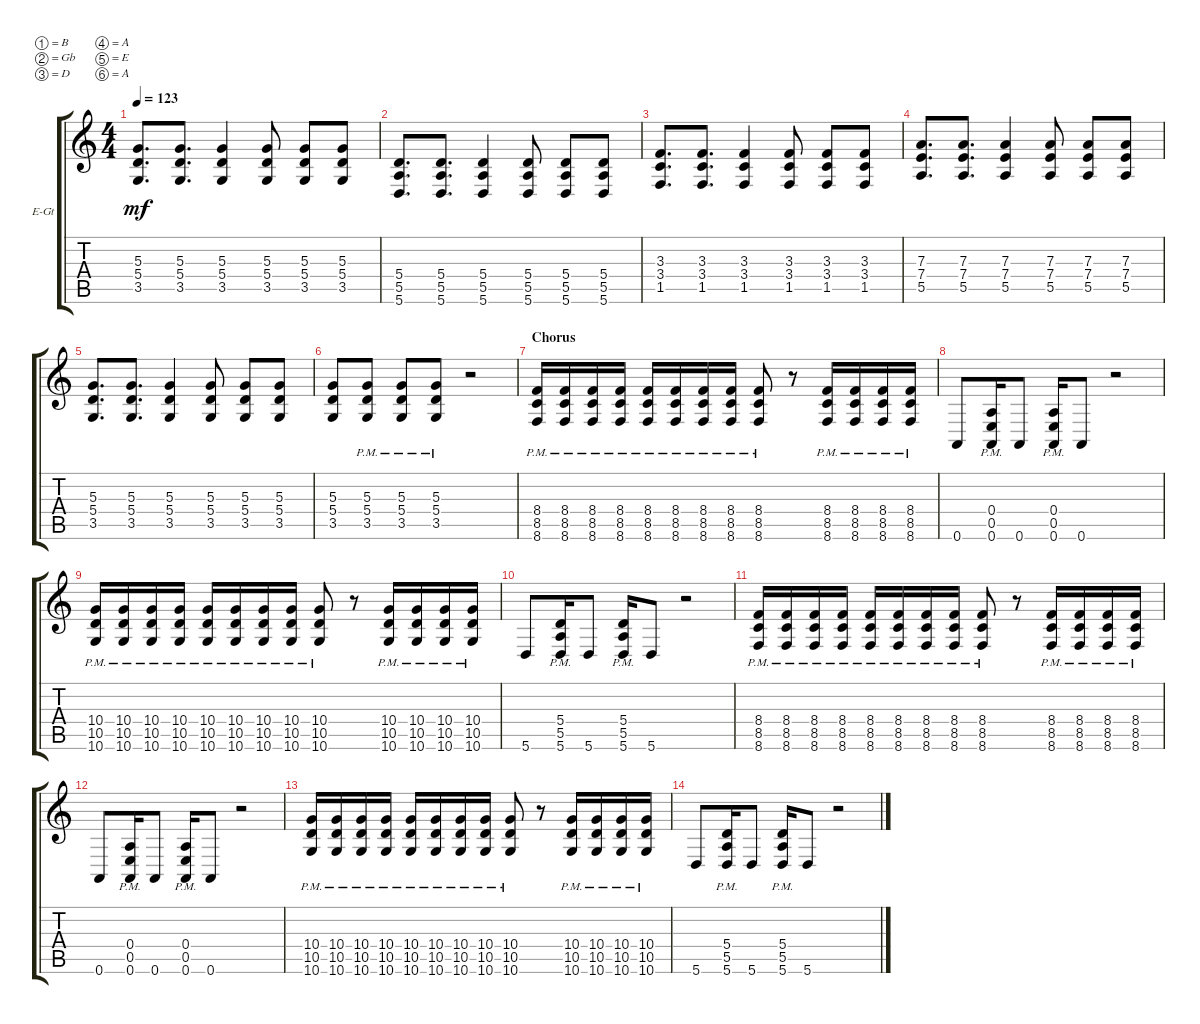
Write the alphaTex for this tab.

\bracketExtendMode groupsimilarinstruments
\firstSystemTrackNameOrientation horizontal
\otherSystemsTrackNameOrientation horizontal
\track ("Rhythm Guitar 1" "E-Gt") {instrument distortionguitar}
\staff {score tabs}
\tuning (B3 Gb3 D3 A2 E2 A1)
\ts (4 4)
\tempo 123
\clef g2
\ks aminor
(3.5 5.4 5.3).8{d dy mf} (3.5 5.4 5.3).8{d} (3.5 5.4 5.3).4 (3.5 5.4 5.3).8 (3.5 5.4 5.3).8 (3.5 5.4 5.3).8 |
(5.6 5.5 5.4).8{d} (5.6 5.5 5.4).8{d} (5.6 5.5 5.4).4 (5.6 5.5 5.4).8 (5.6 5.5 5.4).8 (5.6 5.5 5.4).8 |
(1.5 3.4 3.3).8{d} (1.5 3.4 3.3).8{d} (1.5 3.4 3.3).4 (1.5 3.4 3.3).8 (1.5 3.4 3.3).8 (1.5 3.3 3.4).8 |
(5.5 7.4 7.3).8{d} (5.5 7.4 7.3).8{d} (5.5 7.4 7.3).4 (5.5 7.4 7.3).8 (5.5 7.4 7.3).8 (5.5 7.4 7.3).8 |
(3.5 5.4 5.3).8{d} (3.5 5.4 5.3).8{d} (3.5 5.4 5.3).4 (3.5 5.4 5.3).8 (3.5 5.4 5.3).8 (3.5 5.4 5.3).8 |
(3.5 5.4 5.3).8 (3.5{pm} 5.4{pm} 5.3{pm}).8 (3.5{pm} 5.4{pm} 5.3{pm}).8 (3.5{pm} 5.4{pm} 5.3{pm}).8 r.2 |
\section ("" "Chorus")
(8.6{pm} 8.5{pm} 8.4{pm}).16 (8.6{pm} 8.5{pm} 8.4{pm}).16 (8.6{pm} 8.5{pm} 8.4{pm}).16 (8.6{pm} 8.5{pm} 8.4{pm}).16 (8.6{pm} 8.5{pm} 8.4{pm}).16 (8.6{pm} 8.5{pm} 8.4{pm}).16 (8.6{pm} 8.5{pm} 8.4{pm}).16 (8.6{pm} 8.5{pm} 8.4{pm}).16 (8.4{pm} 8.5{pm} 8.6{pm}).8 r.8 (8.6{pm} 8.5{pm} 8.4{pm}).16 (8.6{pm} 8.5{pm} 8.4{pm}).16 (8.6{pm} 8.5{pm} 8.4{pm}).16 (8.6{pm} 8.5{pm} 8.4{pm}).16 |
0.6.8 (0.6{pm} 0.5{pm} 0.4{pm}).16 0.6.8 (0.6{pm} 0.4{pm} 0.5{pm}).16 0.6.8 r.2 |
(10.6{pm} 10.5{pm} 10.4{pm}).16 (10.6{pm} 10.5{pm} 10.4{pm}).16 (10.6{pm} 10.5{pm} 10.4{pm}).16 (10.6{pm} 10.5{pm} 10.4{pm}).16 (10.6{pm} 10.5{pm} 10.4{pm}).16 (10.6{pm} 10.5{pm} 10.4{pm}).16 (10.6{pm} 10.5{pm} 10.4{pm}).16 (10.6{pm} 10.5{pm} 10.4{pm}).16 (10.4{pm} 10.5{pm} 10.6{pm}).8 r.8 (10.6{pm} 10.5{pm} 10.4{pm}).16 (10.6{pm} 10.5{pm} 10.4{pm}).16 (10.6{pm} 10.5{pm} 10.4{pm}).16 (10.6{pm} 10.5{pm} 10.4{pm}).16 |
5.6.8 (5.6{pm} 5.5{pm} 5.4{pm}).16 5.6.8 (5.6{pm} 5.4{pm} 5.5{pm}).16 5.6.8 r.2 |
(8.6{pm} 8.5{pm} 8.4{pm}).16 (8.6{pm} 8.5{pm} 8.4{pm}).16 (8.6{pm} 8.5{pm} 8.4{pm}).16 (8.6{pm} 8.5{pm} 8.4{pm}).16 (8.6{pm} 8.5{pm} 8.4{pm}).16 (8.6{pm} 8.5{pm} 8.4{pm}).16 (8.6{pm} 8.5{pm} 8.4{pm}).16 (8.6{pm} 8.5{pm} 8.4{pm}).16 (8.4{pm} 8.5{pm} 8.6{pm}).8 r.8 (8.6{pm} 8.5{pm} 8.4{pm}).16 (8.6{pm} 8.5{pm} 8.4{pm}).16 (8.6{pm} 8.5{pm} 8.4{pm}).16 (8.6{pm} 8.5{pm} 8.4{pm}).16 |
0.6.8 (0.6{pm} 0.5{pm} 0.4{pm}).16 0.6.8 (0.6{pm} 0.4{pm} 0.5{pm}).16 0.6.8 r.2 |
(10.6{pm} 10.5{pm} 10.4{pm}).16 (10.6{pm} 10.5{pm} 10.4{pm}).16 (10.6{pm} 10.5{pm} 10.4{pm}).16 (10.6{pm} 10.5{pm} 10.4{pm}).16 (10.6{pm} 10.5{pm} 10.4{pm}).16 (10.6{pm} 10.5{pm} 10.4{pm}).16 (10.6{pm} 10.5{pm} 10.4{pm}).16 (10.6{pm} 10.5{pm} 10.4{pm}).16 (10.4{pm} 10.5{pm} 10.6{pm}).8 r.8 (10.6{pm} 10.5{pm} 10.4{pm}).16 (10.6{pm} 10.5{pm} 10.4{pm}).16 (10.6{pm} 10.5{pm} 10.4{pm}).16 (10.6{pm} 10.5{pm} 10.4{pm}).16 |
5.6.8 (5.6{pm} 5.5{pm} 5.4{pm}).16 5.6.8 (5.6{pm} 5.4{pm} 5.5{pm}).16 5.6.8 r.2
